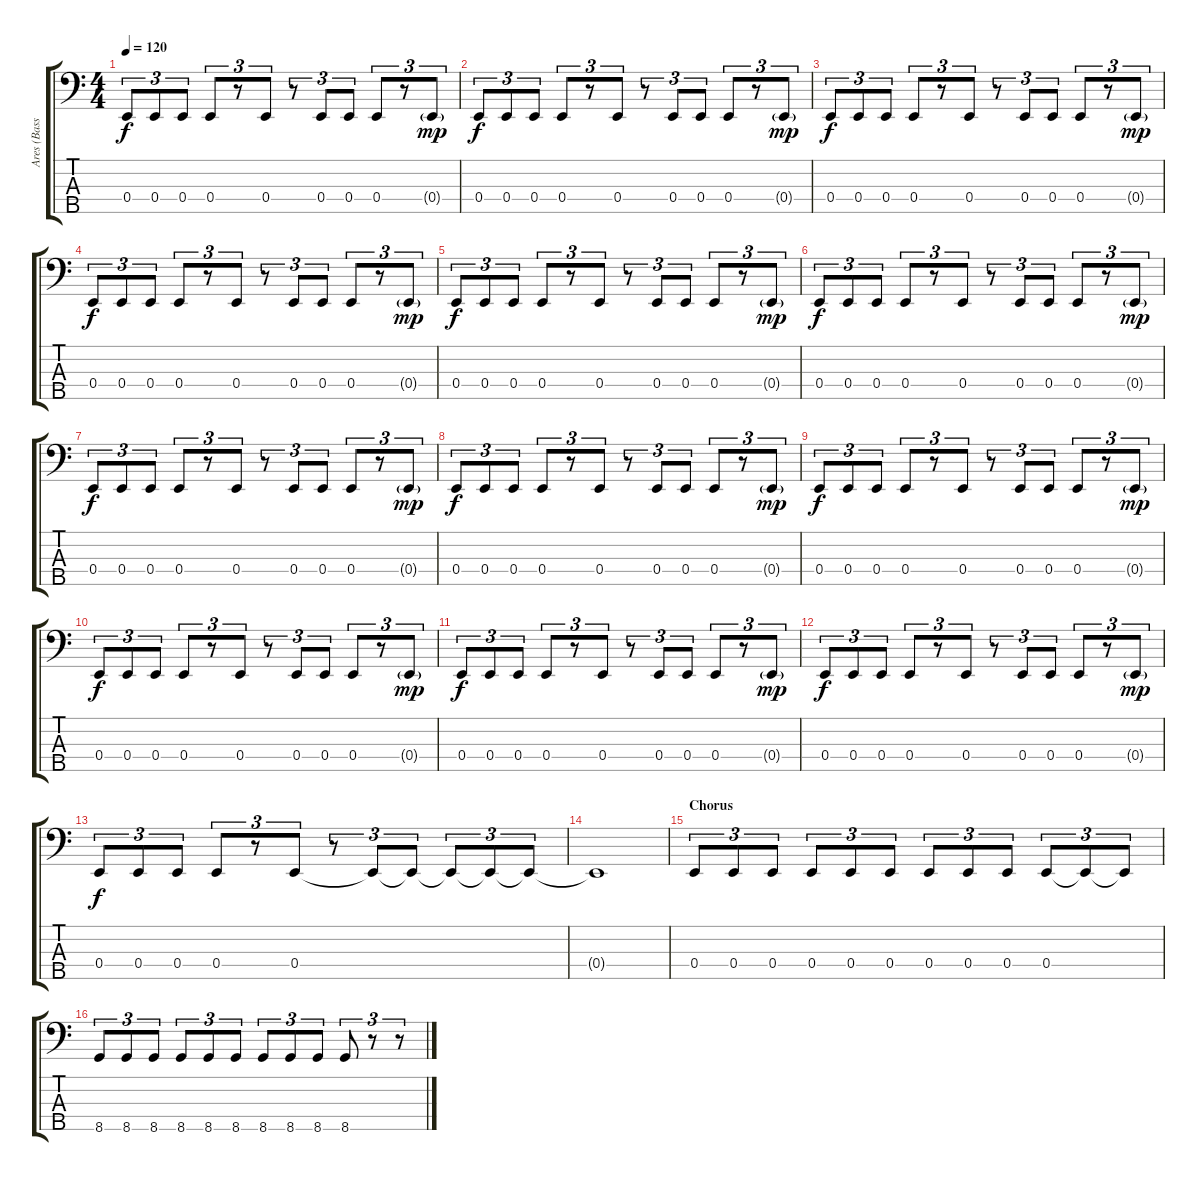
\track ("Ares (Bass Guitar)" "Ares (Bass") {instrument electricbasspick}
\staff {score tabs}
\tuning (G2 D2 A1 E1 B0) {hide}
\ts (4 4)
\tempo 120
\clef f4
\ks c
0.4.8{tu (3 2) dy f} 0.4.8{tu (3 2)} 0.4.8{tu (3 2)} 0.4.8{tu (3 2)} r.8{tu (3 2)} 0.4.8{tu (3 2)} r.8{tu (3 2)} 0.4.8{tu (3 2)} 0.4.8{tu (3 2)} 0.4.8{tu (3 2)} r.8{tu (3 2)} 0.4{g}.8{tu (3 2) dy mp} |
0.4.8{tu (3 2) dy f} 0.4.8{tu (3 2)} 0.4.8{tu (3 2)} 0.4.8{tu (3 2)} r.8{tu (3 2)} 0.4.8{tu (3 2)} r.8{tu (3 2)} 0.4.8{tu (3 2)} 0.4.8{tu (3 2)} 0.4.8{tu (3 2)} r.8{tu (3 2)} 0.4{g}.8{tu (3 2) dy mp} |
0.4.8{tu (3 2) dy f} 0.4.8{tu (3 2)} 0.4.8{tu (3 2)} 0.4.8{tu (3 2)} r.8{tu (3 2)} 0.4.8{tu (3 2)} r.8{tu (3 2)} 0.4.8{tu (3 2)} 0.4.8{tu (3 2)} 0.4.8{tu (3 2)} r.8{tu (3 2)} 0.4{g}.8{tu (3 2) dy mp} |
0.4.8{tu (3 2) dy f} 0.4.8{tu (3 2)} 0.4.8{tu (3 2)} 0.4.8{tu (3 2)} r.8{tu (3 2)} 0.4.8{tu (3 2)} r.8{tu (3 2)} 0.4.8{tu (3 2)} 0.4.8{tu (3 2)} 0.4.8{tu (3 2)} r.8{tu (3 2)} 0.4{g}.8{tu (3 2) dy mp} |
0.4.8{tu (3 2) dy f} 0.4.8{tu (3 2)} 0.4.8{tu (3 2)} 0.4.8{tu (3 2)} r.8{tu (3 2)} 0.4.8{tu (3 2)} r.8{tu (3 2)} 0.4.8{tu (3 2)} 0.4.8{tu (3 2)} 0.4.8{tu (3 2)} r.8{tu (3 2)} 0.4{g}.8{tu (3 2) dy mp} |
0.4.8{tu (3 2) dy f} 0.4.8{tu (3 2)} 0.4.8{tu (3 2)} 0.4.8{tu (3 2)} r.8{tu (3 2)} 0.4.8{tu (3 2)} r.8{tu (3 2)} 0.4.8{tu (3 2)} 0.4.8{tu (3 2)} 0.4.8{tu (3 2)} r.8{tu (3 2)} 0.4{g}.8{tu (3 2) dy mp} |
0.4.8{tu (3 2) dy f} 0.4.8{tu (3 2)} 0.4.8{tu (3 2)} 0.4.8{tu (3 2)} r.8{tu (3 2)} 0.4.8{tu (3 2)} r.8{tu (3 2)} 0.4.8{tu (3 2)} 0.4.8{tu (3 2)} 0.4.8{tu (3 2)} r.8{tu (3 2)} 0.4{g}.8{tu (3 2) dy mp} |
0.4.8{tu (3 2) dy f} 0.4.8{tu (3 2)} 0.4.8{tu (3 2)} 0.4.8{tu (3 2)} r.8{tu (3 2)} 0.4.8{tu (3 2)} r.8{tu (3 2)} 0.4.8{tu (3 2)} 0.4.8{tu (3 2)} 0.4.8{tu (3 2)} r.8{tu (3 2)} 0.4{g}.8{tu (3 2) dy mp} |
0.4.8{tu (3 2) dy f} 0.4.8{tu (3 2)} 0.4.8{tu (3 2)} 0.4.8{tu (3 2)} r.8{tu (3 2)} 0.4.8{tu (3 2)} r.8{tu (3 2)} 0.4.8{tu (3 2)} 0.4.8{tu (3 2)} 0.4.8{tu (3 2)} r.8{tu (3 2)} 0.4{g}.8{tu (3 2) dy mp} |
0.4.8{tu (3 2) dy f} 0.4.8{tu (3 2)} 0.4.8{tu (3 2)} 0.4.8{tu (3 2)} r.8{tu (3 2)} 0.4.8{tu (3 2)} r.8{tu (3 2)} 0.4.8{tu (3 2)} 0.4.8{tu (3 2)} 0.4.8{tu (3 2)} r.8{tu (3 2)} 0.4{g}.8{tu (3 2) dy mp} |
0.4.8{tu (3 2) dy f} 0.4.8{tu (3 2)} 0.4.8{tu (3 2)} 0.4.8{tu (3 2)} r.8{tu (3 2)} 0.4.8{tu (3 2)} r.8{tu (3 2)} 0.4.8{tu (3 2)} 0.4.8{tu (3 2)} 0.4.8{tu (3 2)} r.8{tu (3 2)} 0.4{g}.8{tu (3 2) dy mp} |
0.4.8{tu (3 2) dy f} 0.4.8{tu (3 2)} 0.4.8{tu (3 2)} 0.4.8{tu (3 2)} r.8{tu (3 2)} 0.4.8{tu (3 2)} r.8{tu (3 2)} 0.4.8{tu (3 2)} 0.4.8{tu (3 2)} 0.4.8{tu (3 2)} r.8{tu (3 2)} 0.4{g}.8{tu (3 2) dy mp} |
0.4.8{tu (3 2) dy f} 0.4.8{tu (3 2)} 0.4.8{tu (3 2)} 0.4.8{tu (3 2)} r.8{tu (3 2)} 0.4.8{tu (3 2)} r.8{tu (3 2)} 0.4{t}.8{tu (3 2)} 0.4{t}.8{tu (3 2)} 0.4{t}.8{tu (3 2)} 0.4{t}.8{tu (3 2)} 0.4{t}.8{tu (3 2)} |
0.4{t}.1 |
\section ("" "Chorus")
0.4.8{tu (3 2) volume 12} 0.4.8{tu (3 2)} 0.4.8{tu (3 2)} 0.4.8{tu (3 2)} 0.4.8{tu (3 2)} 0.4.8{tu (3 2)} 0.4.8{tu (3 2)} 0.4.8{tu (3 2)} 0.4.8{tu (3 2)} 0.4.8{tu (3 2)} 0.4{t}.8{tu (3 2)} 0.4{t}.8{tu (3 2)} |
8.5.8{tu (3 2)} 8.5.8{tu (3 2)} 8.5.8{tu (3 2)} 8.5.8{tu (3 2)} 8.5.8{tu (3 2)} 8.5.8{tu (3 2)} 8.5.8{tu (3 2)} 8.5.8{tu (3 2)} 8.5.8{tu (3 2)} 8.5.8{tu (3 2)} r.8{tu (3 2)} r.8{tu (3 2)}
